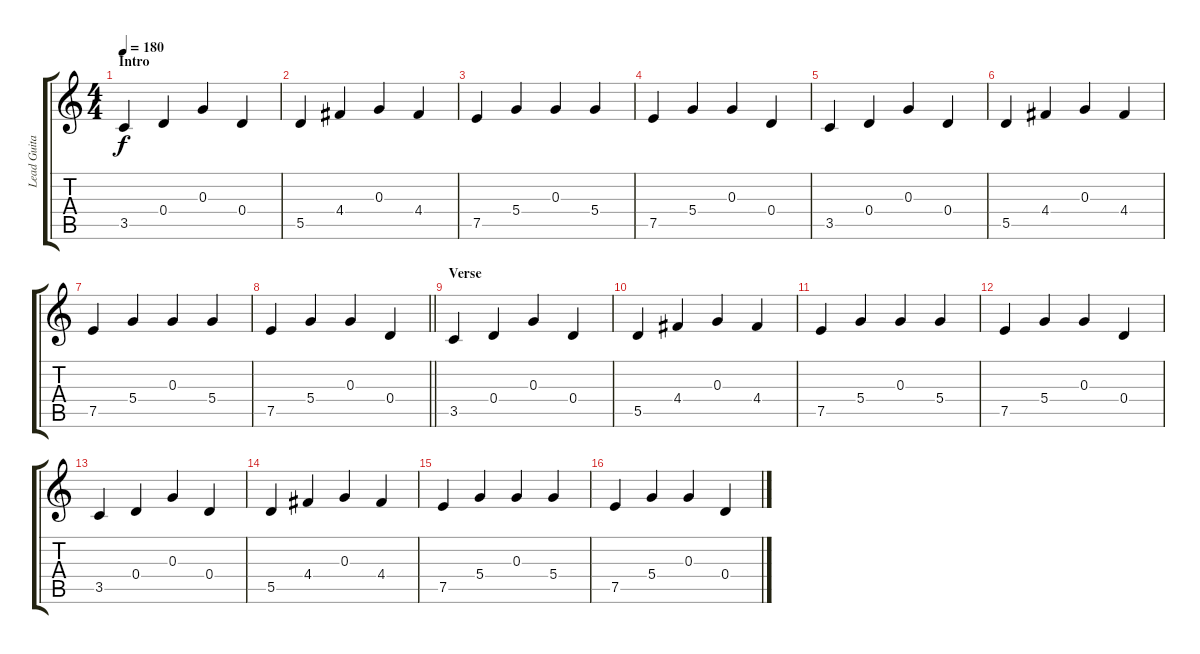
\track ("Lead Guitar" "Lead Guita") {instrument acousticguitarsteel}
\staff {score tabs}
\tuning (E4 B3 G3 D3 A2 E2) {hide}
\ts (4 4)
\section ("" "Intro")
\tempo 180
\clef g2
\ks c
3.5.4{dy f instrument acousticguitarsteel} 0.4.4 0.3.4 0.4.4 |
5.5.4 4.4.4 0.3.4 4.4.4 |
7.5.4 5.4.4 0.3.4 5.4.4 |
7.5.4 5.4.4 0.3.4 0.4.4 |
3.5.4 0.4.4 0.3.4 0.4.4 |
5.5.4 4.4.4 0.3.4 4.4.4 |
7.5.4 5.4.4 0.3.4 5.4.4 |
\barLineRight lightlight
7.5.4 5.4.4 0.3.4 0.4.4 |
\section ("" "Verse")
3.5.4 0.4.4 0.3.4 0.4.4 |
5.5.4 4.4.4 0.3.4 4.4.4 |
7.5.4 5.4.4 0.3.4 5.4.4 |
7.5.4 5.4.4 0.3.4 0.4.4 |
3.5.4 0.4.4 0.3.4 0.4.4 |
5.5.4 4.4.4 0.3.4 4.4.4 |
7.5.4 5.4.4 0.3.4 5.4.4 |
7.5.4 5.4.4 0.3.4 0.4.4
